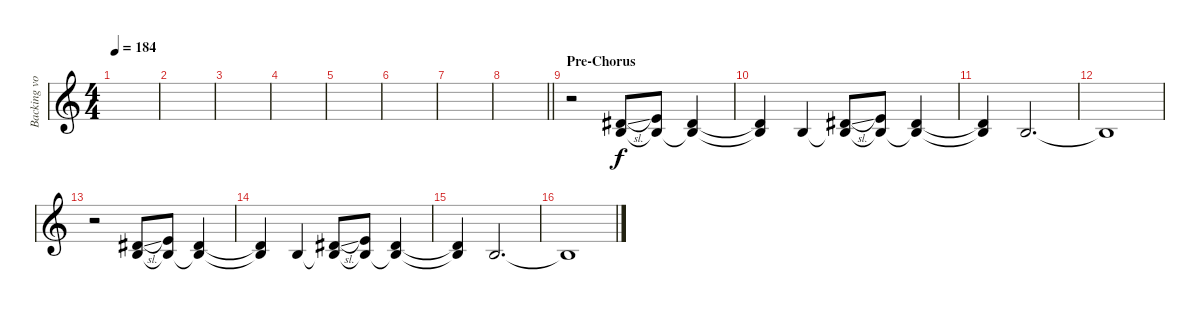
\track ("Backing vocals" "Backing vo") {instrument synthvoice}
\staff {score}
\tuning (E4 B3 G3 D3 A2 E2) {hide}
\ts (4 4)
\tempo 184
\clef g2
\ks c
|
|
|
|
|
|
|
\barLineRight lightlight
|
\section ("" "Pre-Chorus")
r.2 (4.2{sl} 4.3).8 (5.2 4.3{t}).8 (4.2 4.3{t}).4 |
(4.2{t} 4.3{t}).4 4.3.4 (4.2{sl} 4.3{t}).8 (5.2 4.3{t}).8 (4.2 4.3{t}).4 |
(4.2{t} 4.3{t}).4 4.3.2{d} |
4.3{t}.1 |
r.2 (4.2{sl} 4.3).8 (5.2 4.3{t}).8 (4.2 4.3{t}).4 |
(4.2{t} 4.3{t}).4 4.3.4 (4.2{sl} 4.3{t}).8 (5.2 4.3{t}).8 (4.2 4.3{t}).4 |
(4.2{t} 4.3{t}).4 4.3.2{d} |
4.3{t}.1
